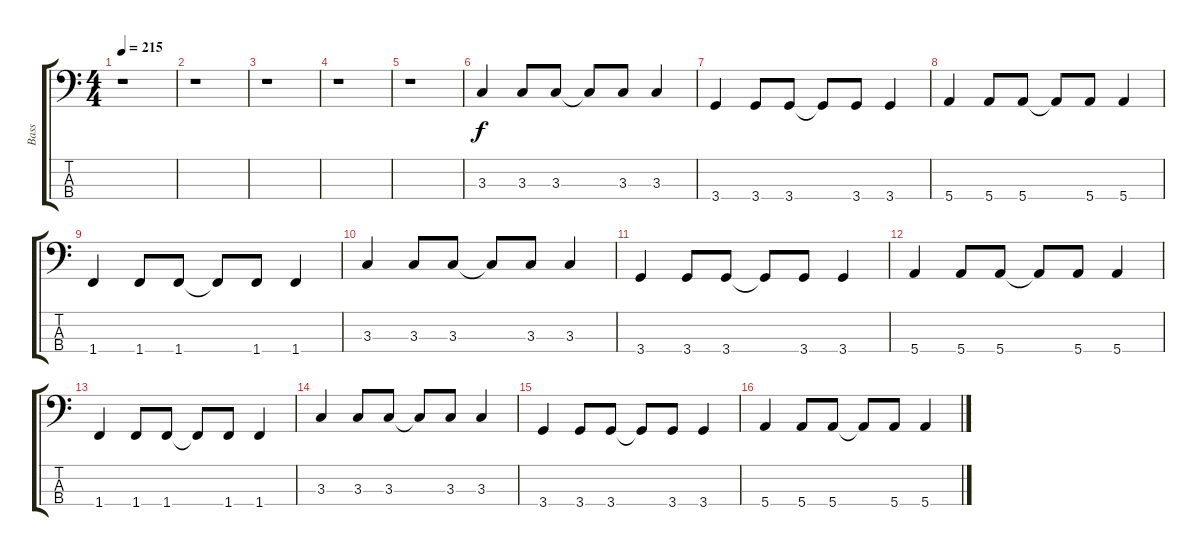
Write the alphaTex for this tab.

\track ("Bass  " "Bass  ") {instrument electricbasspick}
\staff {score tabs}
\tuning (G2 D2 A1 E1) {hide}
\ts (4 4)
\tempo 215
\clef f4
\ks c
r.1{dy f} |
r.1 |
r.1 |
r.1 |
r.1 |
3.3.4 3.3.8 3.3.8 3.3{t}.8 3.3.8 3.3.4 |
3.4.4 3.4.8 3.4.8 3.4{t}.8 3.4.8 3.4.4 |
5.4.4 5.4.8 5.4.8 5.4{t}.8 5.4.8 5.4.4 |
1.4.4 1.4.8 1.4.8 1.4{t}.8 1.4.8 1.4.4 |
3.3.4 3.3.8 3.3.8 3.3{t}.8 3.3.8 3.3.4 |
3.4.4 3.4.8 3.4.8 3.4{t}.8 3.4.8 3.4.4 |
5.4.4 5.4.8 5.4.8 5.4{t}.8 5.4.8 5.4.4 |
1.4.4 1.4.8 1.4.8 1.4{t}.8 1.4.8 1.4.4 |
3.3.4 3.3.8 3.3.8 3.3{t}.8 3.3.8 3.3.4 |
3.4.4 3.4.8 3.4.8 3.4{t}.8 3.4.8 3.4.4 |
5.4.4 5.4.8 5.4.8 5.4{t}.8 5.4.8 5.4.4
